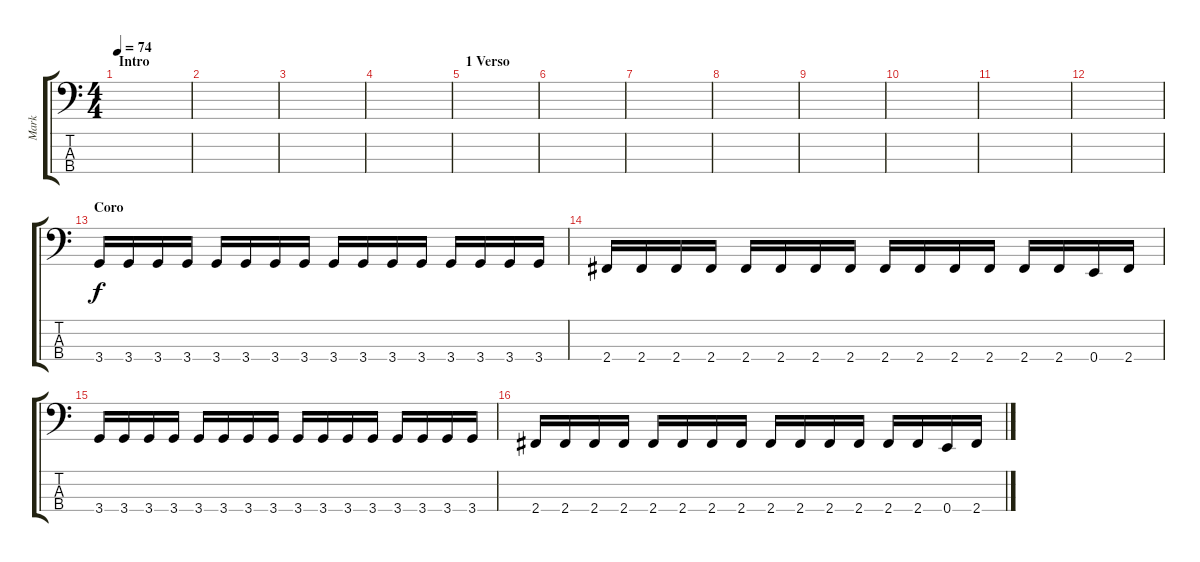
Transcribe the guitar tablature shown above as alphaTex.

\track ("Mark" "Mark") {instrument electricbasspick}
\staff {score tabs}
\tuning (G2 D2 A1 E1) {hide}
\ts (4 4)
\section ("" "Intro")
\tempo 74
\clef f4
\ks c
|
|
|
|
\section ("" "1 Verso")
|
|
|
|
|
|
|
|
\section ("" "Coro")
3.4.16 3.4.16 3.4.16 3.4.16 3.4.16 3.4.16 3.4.16 3.4.16 3.4.16 3.4.16 3.4.16 3.4.16 3.4.16 3.4.16 3.4.16 3.4.16 |
2.4.16 2.4.16 2.4.16 2.4.16 2.4.16 2.4.16 2.4.16 2.4.16 2.4.16 2.4.16 2.4.16 2.4.16 2.4.16 2.4.16 0.4.16 2.4.16 |
3.4.16 3.4.16 3.4.16 3.4.16 3.4.16 3.4.16 3.4.16 3.4.16 3.4.16 3.4.16 3.4.16 3.4.16 3.4.16 3.4.16 3.4.16 3.4.16 |
2.4.16 2.4.16 2.4.16 2.4.16 2.4.16 2.4.16 2.4.16 2.4.16 2.4.16 2.4.16 2.4.16 2.4.16 2.4.16 2.4.16 0.4.16 2.4.16
